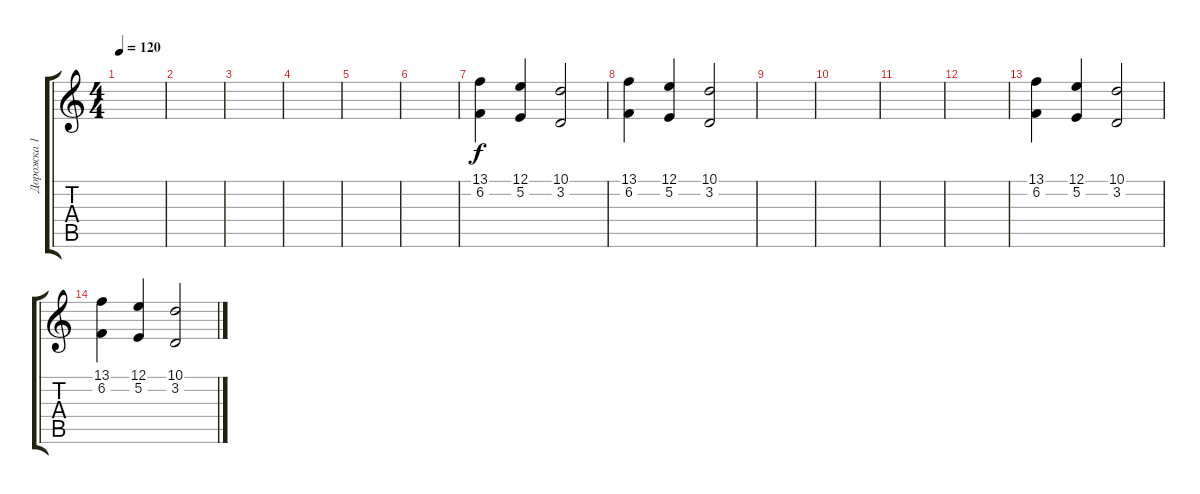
\track ("Дорожка 1" "Дорожка 1") {instrument tubularbells}
\staff {score tabs}
\tuning (E4 B3 G3 D3 A2 E2) {hide}
\ts (4 4)
\tempo 120
\clef g2
\ks c
|
|
|
|
|
|
(13.1 6.2).4 (12.1 5.2).4 (10.1 3.2).2 |
(13.1 6.2).4 (12.1 5.2).4 (10.1 3.2).2 |
|
|
|
|
(13.1 6.2).4 (12.1 5.2).4 (10.1 3.2).2 |
(13.1 6.2).4 (12.1 5.2).4 (10.1 3.2).2
